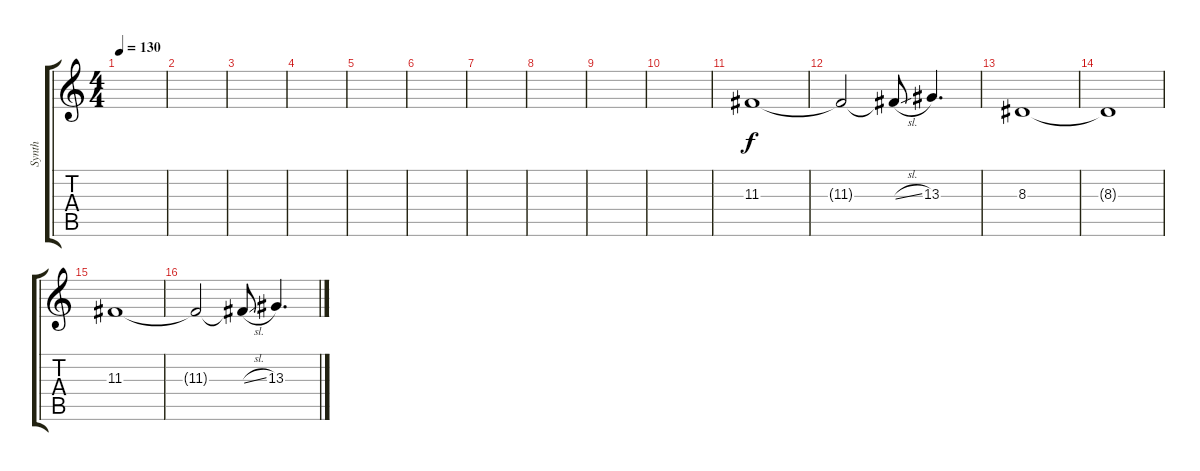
\track ("Synth" "Synth") {instrument pad2warm}
\staff {score tabs}
\tuning (E4 B3 G3 D3 A2 E2) {hide}
\ts (4 4)
\tempo 130
\clef g2
\ks c
|
|
|
|
|
|
|
|
|
|
11.3.1 |
11.3{t}.2 11.3{sl t}.8 13.3.4{d} |
8.3.1 |
8.3{t}.1 |
11.3.1 |
11.3{t}.2 11.3{sl t}.8 13.3.4{d}
